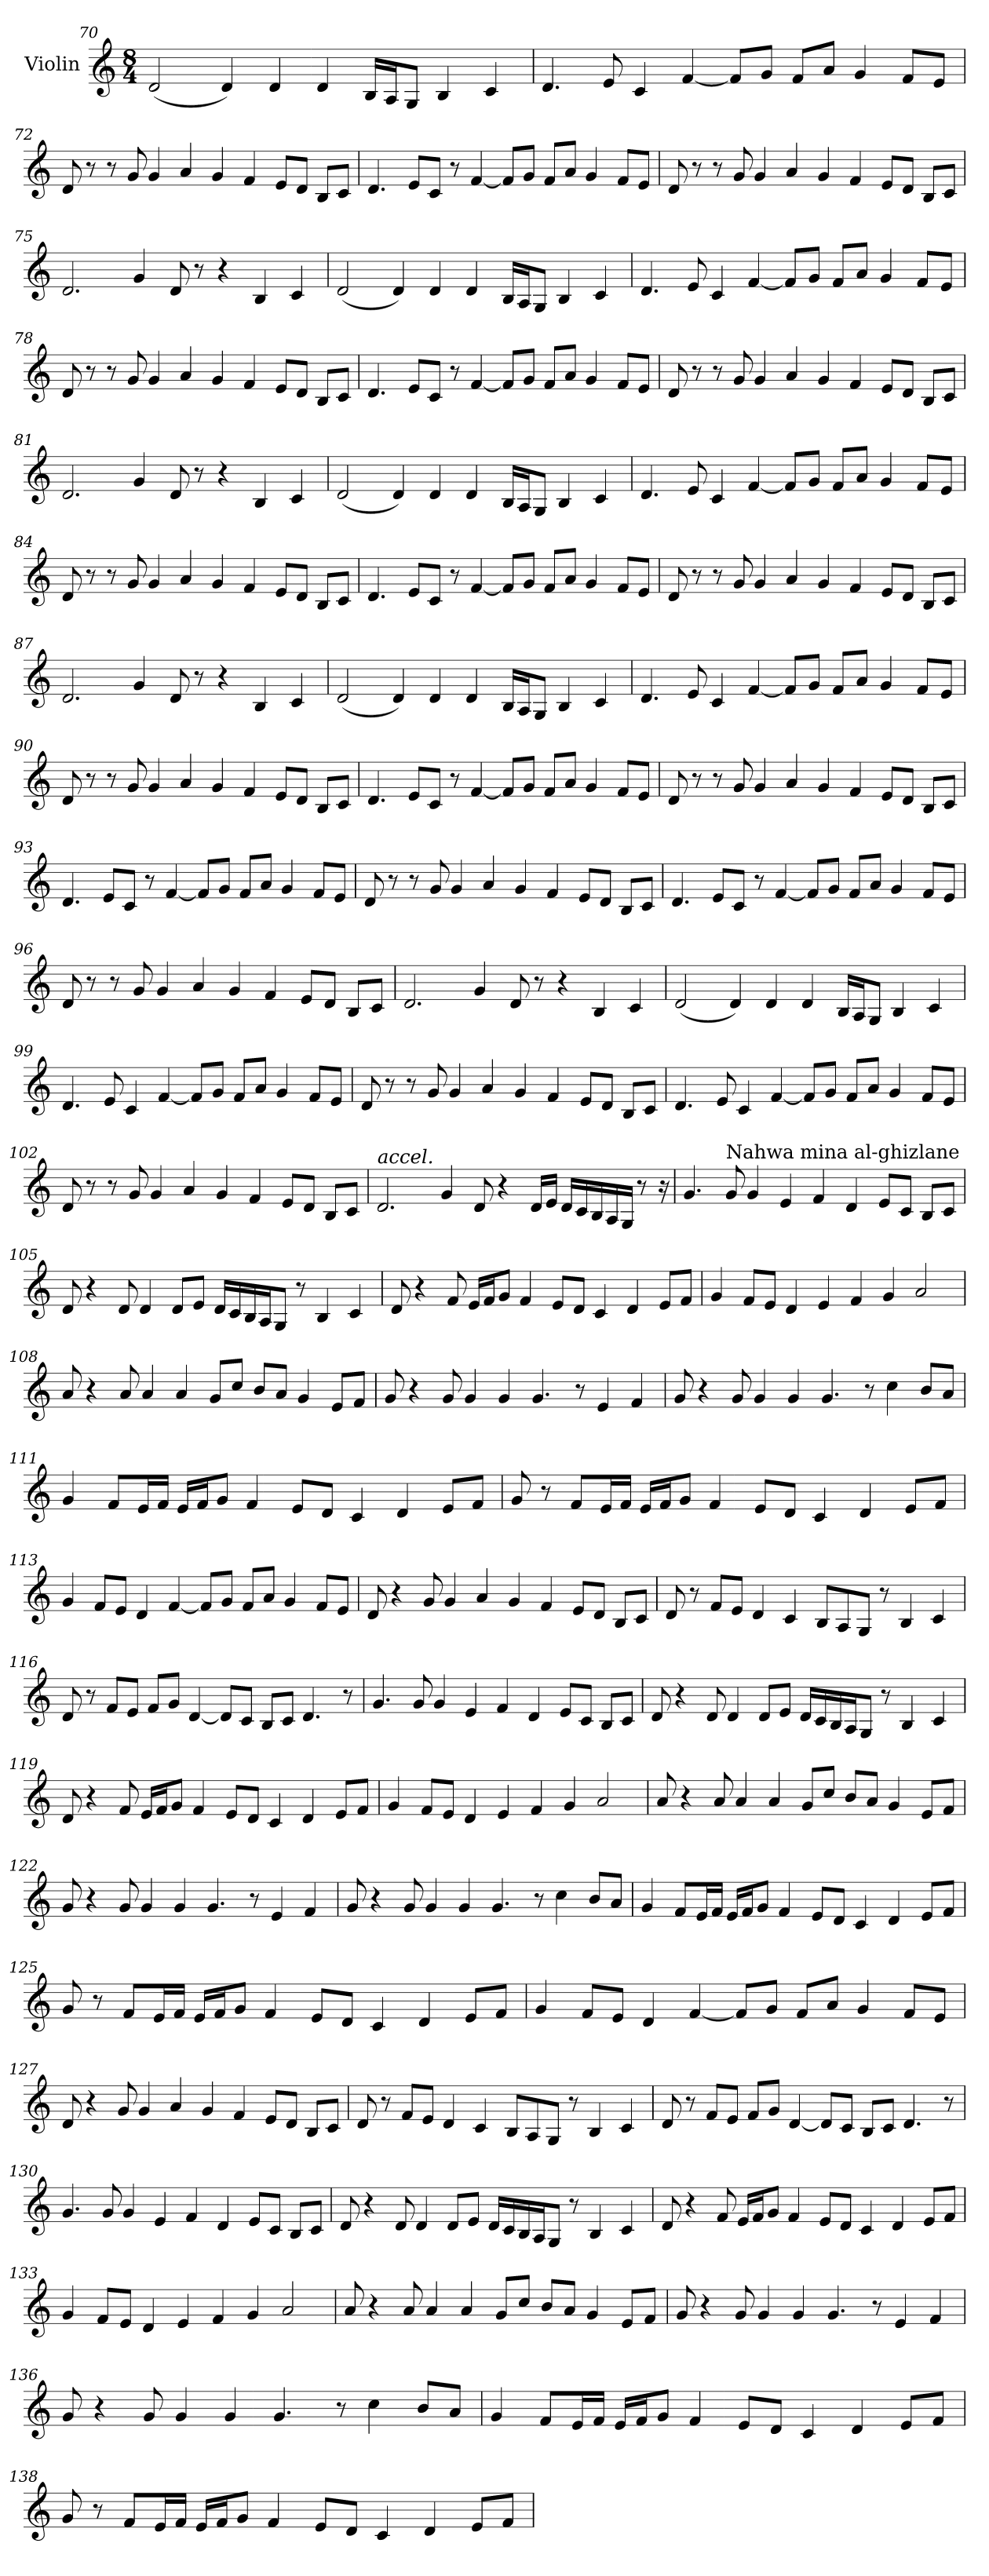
**kern
*part1
*staff1
*I"Violin
!!LO:PB:g=z
*clefG2
*k[]
*M8/4
=70
(<2d/
4d/)
4d/
4d/
16B/LL
16A/J
8G/J
4B/
4c/
=71
4.d/
8e/
4c/
[4f/
8f/L]
8g/J
8f/L
8a/J
4g/
8f/L
8e/J
!!LO:LB:g=z
=72
8d/
8r
8r
8g/
4g/
4a/
4g/
4f/
8e/L
8d/J
8B/L
8c/J
=73
4.d/
8e/L
8c/J
8r
[4f/
8f/L]
8g/J
8f/L
8a/J
4g/
8f/L
8e/J
!!LO:LB:g=z
=74
8d/
8r
8r
8g/
4g/
4a/
4g/
4f/
8e/L
8d/J
8B/L
8c/J
=75
2.d/
4g/
8d/
8r
4r
4B/
4c/
=76
(<2d/
4d/)
4d/
4d/
16B/LL
16A/J
8G/J
4B/
4c/
!!LO:LB:g=z
=77
4.d/
8e/
4c/
[4f/
8f/L]
8g/J
8f/L
8a/J
4g/
8f/L
8e/J
=78
8d/
8r
8r
8g/
4g/
4a/
4g/
4f/
8e/L
8d/J
8B/L
8c/J
!!LO:LB:g=z
=79
4.d/
8e/L
8c/J
8r
[4f/
8f/L]
8g/J
8f/L
8a/J
4g/
8f/L
8e/J
=80
8d/
8r
8r
8g/
4g/
4a/
4g/
4f/
8e/L
8d/J
8B/L
8c/J
!!LO:LB:g=z
=81
2.d/
4g/
8d/
8r
4r
4B/
4c/
=82
(<2d/
4d/)
4d/
4d/
16B/LL
16A/J
8G/J
4B/
4c/
=83
4.d/
8e/
4c/
[4f/
8f/L]
8g/J
8f/L
8a/J
4g/
8f/L
8e/J
!!LO:LB:g=z
=84
8d/
8r
8r
8g/
4g/
4a/
4g/
4f/
8e/L
8d/J
8B/L
8c/J
=85
4.d/
8e/L
8c/J
8r
[4f/
8f/L]
8g/J
8f/L
8a/J
4g/
8f/L
8e/J
!!LO:LB:g=z
=86
8d/
8r
8r
8g/
4g/
4a/
4g/
4f/
8e/L
8d/J
8B/L
8c/J
=87
2.d/
4g/
8d/
8r
4r
4B/
4c/
=88
(<2d/
4d/)
4d/
4d/
16B/LL
16A/J
8G/J
4B/
4c/
!!LO:PB:g=z
=89
4.d/
8e/
4c/
[4f/
8f/L]
8g/J
8f/L
8a/J
4g/
8f/L
8e/J
=90
8d/
8r
8r
8g/
4g/
4a/
4g/
4f/
8e/L
8d/J
8B/L
8c/J
!!LO:LB:g=z
=91
4.d/
8e/L
8c/J
8r
[4f/
8f/L]
8g/J
8f/L
8a/J
4g/
8f/L
8e/J
=92
8d/
8r
8r
8g/
4g/
4a/
4g/
4f/
8e/L
8d/J
8B/L
8c/J
!!LO:LB:g=z
=93
4.d/
8e/L
8c/J
8r
[4f/
8f/L]
8g/J
8f/L
8a/J
4g/
8f/L
8e/J
=94
8d/
8r
8r
8g/
4g/
4a/
4g/
4f/
8e/L
8d/J
8B/L
8c/J
!!LO:LB:g=z
=95
4.d/
8e/L
8c/J
8r
[4f/
8f/L]
8g/J
8f/L
8a/J
4g/
8f/L
8e/J
=96
8d/
8r
8r
8g/
4g/
4a/
4g/
4f/
8e/L
8d/J
8B/L
8c/J
!!LO:LB:g=z
=97
2.d/
4g/
8d/
8r
4r
4B/
4c/
=98
(<2d/
4d/)
4d/
4d/
16B/LL
16A/J
8G/J
4B/
4c/
=99
4.d/
8e/
4c/
[4f/
8f/L]
8g/J
8f/L
8a/J
4g/
8f/L
8e/J
!!LO:LB:g=z
=100
8d/
8r
8r
8g/
4g/
4a/
4g/
4f/
8e/L
8d/J
8B/L
8c/J
=101
4.d/
8e/
4c/
[4f/
8f/L]
8g/J
8f/L
8a/J
4g/
8f/L
8e/J
!!LO:LB:g=z
=102
8d/
8r
8r
8g/
4g/
4a/
4g/
4f/
8e/L
8d/J
8B/L
8c/J
=103
!LO:TX:a:i:t=accel.
2.d/
4g/
8d/
4r
16d/LL
16e/JJ
16d/LL
16c/
16B/
16A/
16G/JJ
8r
16r
!!LO:LB:g=z
=104
4.g/
!LO:TX:a:t=Nahwa mina al-ghizlane
8g/
4g/
4e/
4f/
4d/
8e/L
8c/J
8B/L
8c/J
=105
8d/
4r
8d/
4d/
8d/L
8e/J
16d/LL
16c/
16B/
16A/J
8G/J
8r
4B/
4c/
!!LO:PB:g=z
=106
*MM65
8d/
4r
8f/
16e/LL
16f/J
8g/J
4f/
8e/L
8d/J
4c/
4d/
8e/L
8f/J
=107
4g/
8f/L
8e/J
4d/
4e/
4f/
4g/
2a/
!!LO:LB:g=z
=108
8a/
4r
8a/
4a/
4a/
8g/L
8cc/J
8b/L
8a/J
4g/
8e/L
8f/J
=109
8g/
4r
8g/
4g/
4g/
4.g/
8r
4e/
4f/
!!LO:LB:g=z
=110
8g/
4r
8g/
4g/
4g/
4.g/
8r
4cc\
8b/L
8a/J
=111
4g/
8f/L
16e/L
16f/JJ
16e/LL
16f/J
8g/J
4f/
8e/L
8d/J
4c/
4d/
8e/L
8f/J
!!LO:LB:g=z
=112
8g/
8r
8f/L
16e/L
16f/JJ
16e/LL
16f/J
8g/J
4f/
8e/L
8d/J
4c/
4d/
8e/L
8f/J
=113
4g/
8f/L
8e/J
4d/
[4f/
8f/L]
8g/J
8f/L
8a/J
4g/
8f/L
8e/J
!!LO:LB:g=z
=114
8d/
4r
8g/
4g/
4a/
4g/
4f/
8e/L
8d/J
8B/L
8c/J
=115
8d/
8r
8f/L
8e/J
4d/
4c/
8B/L
8A/
8G/J
8r
4B/
4c/
!!LO:LB:g=z
=116
8d/
8r
8f/L
8e/J
8f/L
8g/J
[4d/
8d/L]
8c/J
8B/L
8c/J
4.d/
8r
=117
4.g/
8g/
4g/
4e/
4f/
4d/
8e/L
8c/J
8B/L
8c/J
!!LO:LB:g=z
=118
8d/
4r
8d/
4d/
8d/L
8e/J
16d/LL
16c/
16B/
16A/J
8G/J
8r
4B/
4c/
=119
8d/
4r
8f/
16e/LL
16f/J
8g/J
4f/
8e/L
8d/J
4c/
4d/
8e/L
8f/J
!!LO:LB:g=z
=120
4g/
8f/L
8e/J
4d/
4e/
4f/
4g/
2a/
=121
8a/
4r
8a/
4a/
4a/
8g/L
8cc/J
8b/L
8a/J
4g/
8e/L
8f/J
=122
8g/
4r
8g/
4g/
4g/
4.g/
8r
4e/
4f/
!!LO:PB:g=z
=123
8g/
4r
8g/
4g/
4g/
4.g/
8r
4cc\
8b/L
8a/J
=124
4g/
8f/L
16e/L
16f/JJ
16e/LL
16f/J
8g/J
4f/
8e/L
8d/J
4c/
4d/
8e/L
8f/J
!!LO:LB:g=z
=125
8g/
8r
8f/L
16e/L
16f/JJ
16e/LL
16f/J
8g/J
4f/
8e/L
8d/J
4c/
4d/
8e/L
8f/J
=126
4g/
8f/L
8e/J
4d/
[4f/
8f/L]
8g/J
8f/L
8a/J
4g/
8f/L
8e/J
!!LO:LB:g=z
=127
8d/
4r
8g/
4g/
4a/
4g/
4f/
8e/L
8d/J
8B/L
8c/J
=128
8d/
8r
8f/L
8e/J
4d/
4c/
8B/L
8A/
8G/J
8r
4B/
4c/
!!LO:LB:g=z
=129
8d/
8r
8f/L
8e/J
8f/L
8g/J
[4d/
8d/L]
8c/J
8B/L
8c/J
4.d/
8r
=130
4.g/
8g/
4g/
4e/
4f/
4d/
8e/L
8c/J
8B/L
8c/J
!!LO:LB:g=z
=131
8d/
4r
8d/
4d/
8d/L
8e/J
16d/LL
16c/
16B/
16A/J
8G/J
8r
4B/
4c/
=132
8d/
4r
8f/
16e/LL
16f/J
8g/J
4f/
8e/L
8d/J
4c/
4d/
8e/L
8f/J
!!LO:LB:g=z
=133
4g/
8f/L
8e/J
4d/
4e/
4f/
4g/
2a/
=134
8a/
4r
8a/
4a/
4a/
8g/L
8cc/J
8b/L
8a/J
4g/
8e/L
8f/J
=135
8g/
4r
8g/
4g/
4g/
4.g/
8r
4e/
4f/
!!LO:LB:g=z
=136
8g/
4r
8g/
4g/
4g/
4.g/
8r
4cc\
8b/L
8a/J
=137
4g/
8f/L
16e/L
16f/JJ
16e/LL
16f/J
8g/J
4f/
8e/L
8d/J
4c/
4d/
8e/L
8f/J
!!LO:LB:g=z
=138
8g/
8r
8f/L
16e/L
16f/JJ
16e/LL
16f/J
8g/J
4f/
8e/L
8d/J
4c/
4d/
8e/L
8f/J
=
*-
